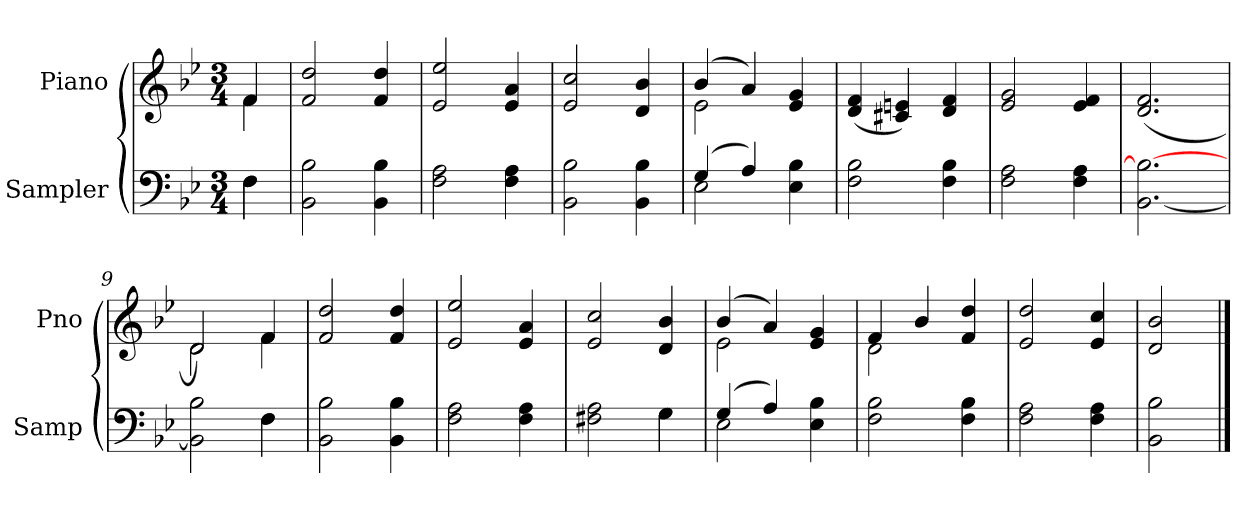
**kern	**kern
*part2	*part1
*staff2	*staff1
*I"Sampler	*I"Piano
*I'Samp	*I'Pno
*clefF4	*clefG2
*k[b-e-]	*k[b-e-]
*B-:	*B-:
*M3/4	*M3/4
=1	=1
*^	*^
4F\	4F	4f/	4f
*v	*v	*	*
*	*v	*v
=2	=2
2BB- 2B-	2f 2dd
4BB- 4B-	4f 4dd
=3	=3
2F 2A	2e- 2ee-
4F 4A	4e- 4a
=4	=4
2BB- 2B-	2e- 2cc
4BB- 4B-	4d 4b-
=5	=5
*^	*^
(4G/	2E-	(4b-/	2e-
4A/)	.	4a/)	.
4E- 4B-	4ryy	4e- 4g	4ryy
*v	*v	*	*
*	*v	*v
=6	=6
2F 2B-	(4d 4f
.	4c#X 4en)
4F 4B-	4d 4f
=7	=7
2F 2A	2e- 2g
4F 4A	4e- 4f
=8	=8
[2.BB- 2.B-_	(2.d 2.f
=9	=9
*^	*^
2BB-] 2B-	2ryy	2d/)	2d
4F\	4F	4f/	4f
*v	*v	*	*
*	*v	*v
=10	=10
2BB- 2B-	2f 2dd
4BB- 4B-	4f 4dd
=11	=11
2F 2A	2e- 2ee-
4F 4A	4e- 4a
=12	=12
*^	*
2F#X 2A	2ryy	2e- 2cc
4G\	4G	4d 4b-
=13	=13	=13
*	*	*^
(4G/	2E-	(4b-/	2e-
4A/)	.	4a/)	.
4E- 4B-	4ryy	4e- 4g	4ryy
*v	*v	*	*
=14	=14	=14
2F 2B-	4f/	2d
.	4b-/	.
4F 4B-	4f 4dd	4ryy
*	*v	*v
=15	=15
2F 2A	2e- 2dd
4F 4A	4e- 4cc
=16	=16
2BB- 2B-	2d 2b-
==	==
*-	*-
